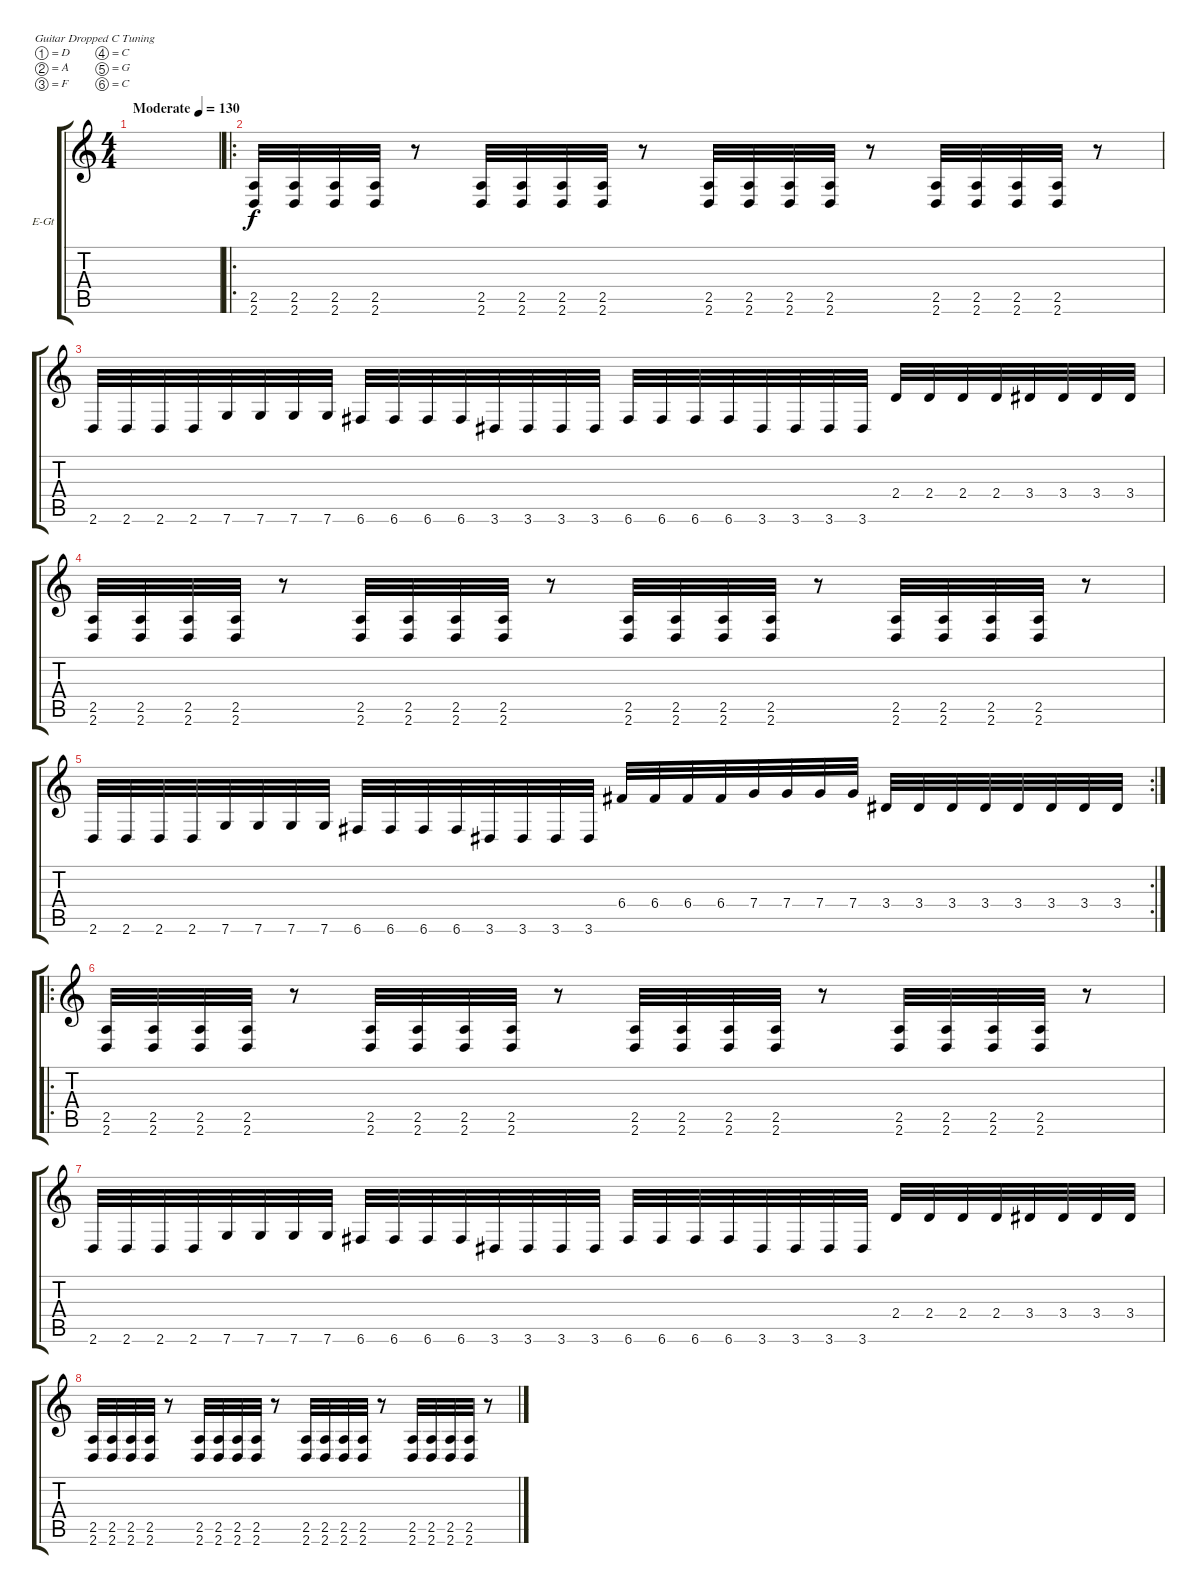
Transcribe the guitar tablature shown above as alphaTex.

\bracketExtendMode groupsimilarinstruments
\firstSystemTrackNameOrientation horizontal
\otherSystemsTrackNameOrientation horizontal
\track ("Traccia 1" "E-Gt") {instrument distortionguitar}
\staff {score tabs}
\tuning (D4 A3 F3 C3 G2 C2)
\ts (4 4)
\tempo (130 "Moderate")
\clef g2
\ks c
|
\ro
(2.5 2.6).32 (2.5 2.6).32 (2.5 2.6).32 (2.5 2.6).32 r.8 (2.5 2.6).32 (2.5 2.6).32 (2.5 2.6).32 (2.5 2.6).32 r.8 (2.5 2.6).32 (2.5 2.6).32 (2.5 2.6).32 (2.5 2.6).32 r.8 (2.5 2.6).32 (2.5 2.6).32 (2.5 2.6).32 (2.5 2.6).32 r.8 |
2.6.32 2.6.32 2.6.32 2.6.32 7.6.32 7.6.32 7.6.32 7.6.32 6.6.32 6.6.32 6.6.32 6.6.32 3.6.32 3.6.32 3.6.32 3.6.32 6.6.32 6.6.32 6.6.32 6.6.32 3.6.32 3.6.32 3.6.32 3.6.32 2.4.32 2.4.32 2.4.32 2.4.32 3.4.32 3.4.32 3.4.32 3.4.32 |
(2.5 2.6).32 (2.5 2.6).32 (2.5 2.6).32 (2.5 2.6).32 r.8 (2.5 2.6).32 (2.5 2.6).32 (2.5 2.6).32 (2.5 2.6).32 r.8 (2.5 2.6).32 (2.5 2.6).32 (2.5 2.6).32 (2.5 2.6).32 r.8 (2.5 2.6).32 (2.5 2.6).32 (2.5 2.6).32 (2.5 2.6).32 r.8 |
\rc 2
2.6.32 2.6.32 2.6.32 2.6.32 7.6.32 7.6.32 7.6.32 7.6.32 6.6.32 6.6.32 6.6.32 6.6.32 3.6.32 3.6.32 3.6.32 3.6.32 6.4.32 6.4.32 6.4.32 6.4.32 7.4.32 7.4.32 7.4.32 7.4.32 3.4.32 3.4.32 3.4.32 3.4.32 3.4.32 3.4.32 3.4.32 3.4.32 |
\ro
(2.5 2.6).32 (2.5 2.6).32 (2.5 2.6).32 (2.5 2.6).32 r.8 (2.5 2.6).32 (2.5 2.6).32 (2.5 2.6).32 (2.5 2.6).32 r.8 (2.5 2.6).32 (2.5 2.6).32 (2.5 2.6).32 (2.5 2.6).32 r.8 (2.5 2.6).32 (2.5 2.6).32 (2.5 2.6).32 (2.5 2.6).32 r.8 |
2.6.32 2.6.32 2.6.32 2.6.32 7.6.32 7.6.32 7.6.32 7.6.32 6.6.32 6.6.32 6.6.32 6.6.32 3.6.32 3.6.32 3.6.32 3.6.32 6.6.32 6.6.32 6.6.32 6.6.32 3.6.32 3.6.32 3.6.32 3.6.32 2.4.32 2.4.32 2.4.32 2.4.32 3.4.32 3.4.32 3.4.32 3.4.32 |
(2.5 2.6).32 (2.5 2.6).32 (2.5 2.6).32 (2.5 2.6).32 r.8 (2.5 2.6).32 (2.5 2.6).32 (2.5 2.6).32 (2.5 2.6).32 r.8 (2.5 2.6).32 (2.5 2.6).32 (2.5 2.6).32 (2.5 2.6).32 r.8 (2.5 2.6).32 (2.5 2.6).32 (2.5 2.6).32 (2.5 2.6).32 r.8
